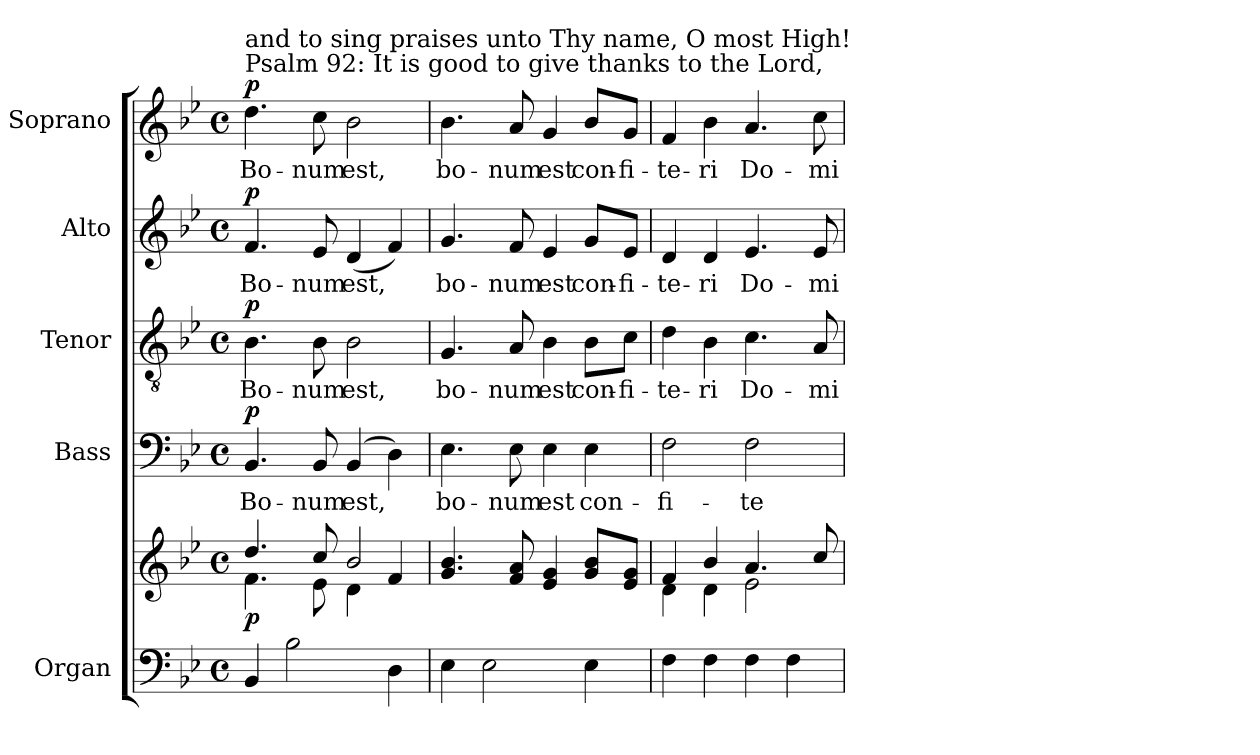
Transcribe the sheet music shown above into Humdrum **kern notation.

**kern	**kern	**dynam	**kern	**text	**dynam	**kern	**text	**dynam	**kern	**text	**dynam	**kern	**text	**dynam
*part5	*part5	*part5	*part4	*part4	*part4	*part3	*part3	*part3	*part2	*part2	*part2	*part1	*part1	*part1
*staff6	*staff5	*staff5/6	*staff4	*staff4	*staff4	*staff3	*staff3	*staff3	*staff2	*staff2	*staff2	*staff1	*staff1	*staff1
*I"Organ	*	*	*I"Bass	*	*	*I"Tenor	*	*	*I"Alto	*	*	*I"Soprano	*	*
*I'Org.	*	*	*I'B.	*	*	*I'T.	*	*	*I'A.	*	*	*I'S.	*	*
!!LO:PB:g=z
*clefF4	*clefG2	*	*clefF4	*	*	*clefGv2	*	*	*clefG2	*	*	*clefG2	*	*
*	*	*	*	*	*	*ITrd7c12	*	*	*	*	*	*	*	*
*k[b-e-]	*k[b-e-]	*	*k[b-e-]	*	*	*k[b-e-]	*	*	*k[b-e-]	*	*	*k[b-e-]	*	*
*B-:	*B-:	*	*B-:	*	*	*B-:	*	*	*B-:	*	*	*B-:	*	*
*M4/4	*M4/4	*	*M4/4	*	*	*M4/4	*	*	*M4/4	*	*	*M4/4	*	*
*met(c)	*met(c)	*	*met(c)	*	*	*met(c)	*	*	*met(c)	*	*	*met(c)	*	*
*MM92	*MM92	*	*MM92	*	*	*MM92	*	*	*MM92	*	*	*MM92	*	*
=	=	=	=	=	=	=	=	=	=	=	=	=	=	=
*	*^	*	*	*	*	*	*	*	*	*	*	*	*	*
!	!	!	!	!	!LO:LY:b:color=#000000	!	!	!	!	!	!	!	!	!	!
!	!	!	!	!	!	!	!	!LO:LY:b:color=#000000	!	!	!	!	!	!	!
!	!	!	!	!	!	!	!	!	!	!	!LO:LY:b:color=#000000	!	!	!	!
!	!	!	!	!	!	!	!	!	!	!	!	!	!LO:TX:a:t=Psalm 92&colon;  It is good to give thanks to the Lord,	!	!
!	!	!	!	!	!	!	!	!	!	!	!	!	!LO:TX:t=and to sing praises unto Thy name, O most High!	!	!
!	!	!	!	!	!	!	!	!	!	!	!	!	!	!LO:LY:b:color=#000000	!
4BB-i/	4.ddi/	4.fi\	p	4.BB-i/	Bo-	p	4.BB-i\	Bo-	p	4.fi/	Bo-	p	4.ddi\	Bo-	p
2B-i\	.	.	.	.	.	.	.	.	.	.	.	.	.	.	.
!	!	!	!	!	!LO:LY:b:color=#000000	!	!	!	!	!	!	!	!	!	!
!	!	!	!	!	!	!	!	!LO:LY:b:color=#000000	!	!	!	!	!	!	!
!	!	!	!	!	!	!	!	!	!	!	!LO:LY:b:color=#000000	!	!	!	!
!	!	!	!	!	!	!	!	!	!	!	!	!	!	!LO:LY:b:color=#000000	!
.	8cci/	8e-i\	.	8BB-i/	-num	.	8BB-i\	-num	.	8e-i/	-num	.	8cci\	-num	.
!	!	!	!	!	!LO:LY:b:color=#000000	!	!	!	!	!	!	!	!	!	!
!	!	!	!	!	!	!	!	!LO:LY:b:color=#000000	!	!	!	!	!	!	!
!	!	!	!	!	!	!	!	!	!	!	!LO:LY:b:color=#000000	!	!	!	!
!	!	!	!	!	!	!	!	!	!	!	!	!	!	!LO:LY:b:color=#000000	!
.	2b-i/	4di\	.	(4BB-i/	est,	.	2BB-i\	est,	.	(4di/	est,	.	2b-i\	est,	.
4Di\	.	4fi/	.	4Di\)	.	.	.	.	.	4fi/)	.	.	.	.	.
*	*v	*v	*	*	*	*	*	*	*	*	*	*	*	*	*
=1	=1	=1	=1	=1	=1	=1	=1	=1	=1	=1	=1	=1	=1	=1
*	*^	*	*	*	*	*	*	*	*	*	*	*	*	*
!	!	!	!	!	!LO:LY:b:color=#000000	!	!	!	!	!	!	!	!	!	!
*	*v	*v	*	*	*	*	*	*	*	*	*	*	*	*	*
*	*^	*	*	*	*	*	*	*	*	*	*	*	*	*
!	!	!	!	!	!	!	!	!LO:LY:b:color=#000000	!	!	!	!	!	!	!
*	*v	*v	*	*	*	*	*	*	*	*	*	*	*	*	*
*	*^	*	*	*	*	*	*	*	*	*	*	*	*	*
!	!	!	!	!	!	!	!	!	!	!	!LO:LY:b:color=#000000	!	!	!	!
*	*v	*v	*	*	*	*	*	*	*	*	*	*	*	*	*
*	*^	*	*	*	*	*	*	*	*	*	*	*	*	*
!	!	!	!	!	!	!	!	!	!	!	!	!	!	!LO:LY:b:color=#000000	!
*	*v	*v	*	*	*	*	*	*	*	*	*	*	*	*	*
4E-i\	4.gi/ 4.b-i	.	4.E-i\	bo-	.	4.GGi/	bo-	.	4.gi/	bo-	.	4.b-i\	bo-	.
2E-i\	.	.	.	.	.	.	.	.	.	.	.	.	.	.
!	!	!	!	!LO:LY:b:color=#000000	!	!	!	!	!	!	!	!	!	!
!	!	!	!	!	!	!	!LO:LY:b:color=#000000	!	!	!	!	!	!	!
!	!	!	!	!	!	!	!	!	!	!LO:LY:b:color=#000000	!	!	!	!
!	!	!	!	!	!	!	!	!	!	!	!	!	!LO:LY:b:color=#000000	!
.	8fi/ 8ai	.	8E-i\	-num	.	8AAi/	-num	.	8fi/	-num	.	8ai/	-num	.
!	!	!	!	!LO:LY:b:color=#000000	!	!	!	!	!	!	!	!	!	!
!	!	!	!	!	!	!	!LO:LY:b:color=#000000	!	!	!	!	!	!	!
!	!	!	!	!	!	!	!	!	!	!LO:LY:b:color=#000000	!	!	!	!
!	!	!	!	!	!	!	!	!	!	!	!	!	!LO:LY:b:color=#000000	!
.	4e-i/ 4gi	.	4E-i\	est	.	4BB-i\	est	.	4e-i/	est	.	4gi/	est	.
!	!	!	!	!LO:LY:b:color=#000000	!	!	!	!	!	!	!	!	!	!
!	!	!	!	!	!	!	!LO:LY:b:color=#000000	!	!	!	!	!	!	!
!	!	!	!	!	!	!	!	!	!	!LO:LY:b:color=#000000	!	!	!	!
!	!	!	!	!	!	!	!	!	!	!	!	!	!LO:LY:b:color=#000000	!
4E-i\	8gi/ 8b-i/L	.	4E-i\	con-	.	8BB-i\L	con-	.	8gi/L	con-	.	8b-i/L	con-	.
!	!	!	!	!	!	!	!LO:LY:b:color=#000000	!	!	!	!	!	!	!
!	!	!	!	!	!	!	!	!	!	!LO:LY:b:color=#000000	!	!	!	!
!	!	!	!	!	!	!	!	!	!	!	!	!	!LO:LY:b:color=#000000	!
.	8e-i/ 8gi/J	.	.	.	.	8Ci\J	-fi-	.	8e-i/J	-fi-	.	8gi/J	-fi-	.
=2	=2	=2	=2	=2	=2	=2	=2	=2	=2	=2	=2	=2	=2	=2
*	*^	*	*	*	*	*	*	*	*	*	*	*	*	*
!	!	!	!	!	!LO:LY:b:color=#000000	!	!	!	!	!	!	!	!	!	!
!	!	!	!	!	!	!	!	!LO:LY:b:color=#000000	!	!	!	!	!	!	!
!	!	!	!	!	!	!	!	!	!	!	!LO:LY:b:color=#000000	!	!	!	!
!	!	!	!	!	!	!	!	!	!	!	!	!	!	!LO:LY:b:color=#000000	!
4Fi\	4fi/	4di\	.	2Fi\	-fi-	.	4Di\	-te-	.	4di/	-te-	.	4fi/	-te-	.
!	!	!	!	!	!	!	!	!LO:LY:b:color=#000000	!	!	!	!	!	!	!
!	!	!	!	!	!	!	!	!	!	!	!LO:LY:b:color=#000000	!	!	!	!
!	!	!	!	!	!	!	!	!	!	!	!	!	!	!LO:LY:b:color=#000000	!
4Fi\	4b-i/	4di\	.	.	.	.	4BB-i\	-ri	.	4di/	-ri	.	4b-i\	-ri	.
!	!	!	!	!	!LO:LY:b:color=#000000	!	!	!	!	!	!	!	!	!	!
!	!	!	!	!	!	!	!	!LO:LY:b:color=#000000	!	!	!	!	!	!	!
!	!	!	!	!	!	!	!	!	!	!	!LO:LY:b:color=#000000	!	!	!	!
!	!	!	!	!	!	!	!	!	!	!	!	!	!	!LO:LY:b:color=#000000	!
4Fi\	4.ai/	2e-i\	.	2Fi\	-te-	.	4.Ci\	Do-	.	4.e-i/	Do-	.	4.ai/	Do-	.
4Fi\	.	.	.	.	.	.	.	.	.	.	.	.	.	.	.
!	!	!	!	!	!	!	!	!LO:LY:b:color=#000000	!	!	!	!	!	!	!
!	!	!	!	!	!	!	!	!	!	!	!LO:LY:b:color=#000000	!	!	!	!
!	!	!	!	!	!	!	!	!	!	!	!	!	!	!LO:LY:b:color=#000000	!
.	8cci/	.	.	.	.	.	8AAi/	-mi-	.	8e-i/	-mi-	.	8cci\	-mi-	.
*	*v	*v	*	*	*	*	*	*	*	*	*	*	*	*	*
=	=	=	=	=	=	=	=	=	=	=	=	=	=	=
*-	*-	*-	*-	*-	*-	*-	*-	*-	*-	*-	*-	*-	*-	*-
